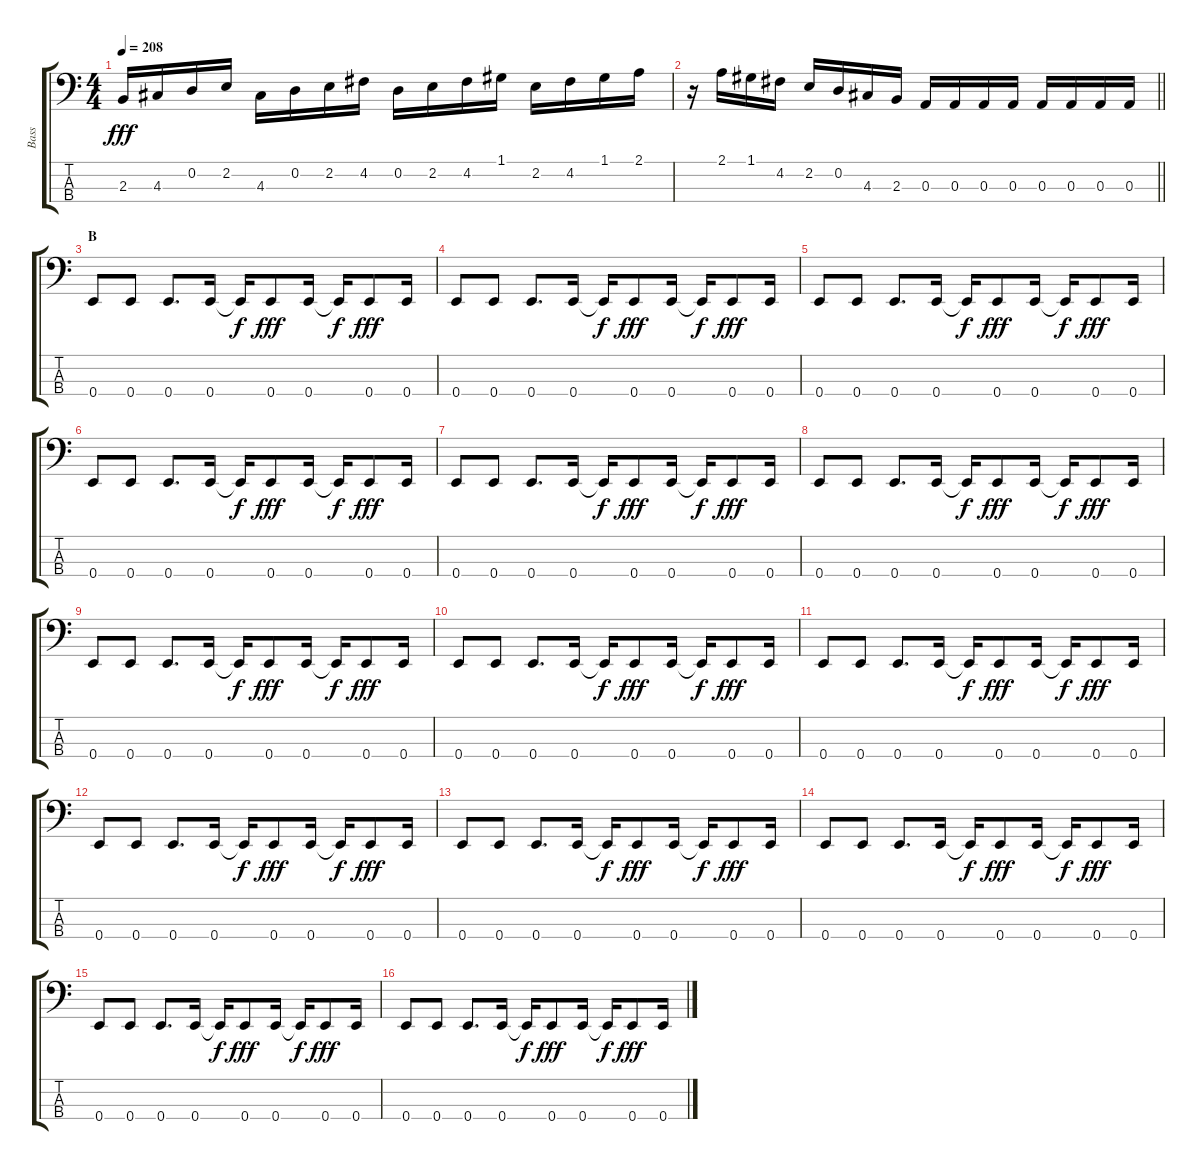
\track ("Bass" "Bass") {instrument electricbassfinger}
\staff {score tabs}
\tuning (G2 D2 A1 E1) {hide}
\ts (4 4)
\tempo 208
\clef f4
\ks c
2.3.16{dy fff} 4.3.16 0.2.16 2.2.16 4.3.16 0.2.16 2.2.16 4.2.16 0.2.16 2.2.16 4.2.16 1.1.16 2.2.16 4.2.16 1.1.16 2.1.16 |
\barLineRight lightlight
r.16 2.1.16 1.1.16 4.2.16 2.2.16 0.2.16 4.3.16 2.3.16 0.3.16 0.3.16 0.3.16 0.3.16 0.3.16 0.3.16 0.3.16 0.3.16 |
\section ("" "B")
0.4.8 0.4.8 0.4.8{d} 0.4.16 0.4{t}.16{dy f} 0.4.8{dy fff} 0.4.16 0.4{t}.16{dy f} 0.4.8{dy fff} 0.4.16 |
0.4.8 0.4.8 0.4.8{d} 0.4.16 0.4{t}.16{dy f} 0.4.8{dy fff} 0.4.16 0.4{t}.16{dy f} 0.4.8{dy fff} 0.4.16 |
0.4.8 0.4.8 0.4.8{d} 0.4.16 0.4{t}.16{dy f} 0.4.8{dy fff} 0.4.16 0.4{t}.16{dy f} 0.4.8{dy fff} 0.4.16 |
0.4.8 0.4.8 0.4.8{d} 0.4.16 0.4{t}.16{dy f} 0.4.8{dy fff} 0.4.16 0.4{t}.16{dy f} 0.4.8{dy fff} 0.4.16 |
0.4.8 0.4.8 0.4.8{d} 0.4.16 0.4{t}.16{dy f} 0.4.8{dy fff} 0.4.16 0.4{t}.16{dy f} 0.4.8{dy fff} 0.4.16 |
0.4.8 0.4.8 0.4.8{d} 0.4.16 0.4{t}.16{dy f} 0.4.8{dy fff} 0.4.16 0.4{t}.16{dy f} 0.4.8{dy fff} 0.4.16 |
0.4.8 0.4.8 0.4.8{d} 0.4.16 0.4{t}.16{dy f} 0.4.8{dy fff} 0.4.16 0.4{t}.16{dy f} 0.4.8{dy fff} 0.4.16 |
0.4.8 0.4.8 0.4.8{d} 0.4.16 0.4{t}.16{dy f} 0.4.8{dy fff} 0.4.16 0.4{t}.16{dy f} 0.4.8{dy fff} 0.4.16 |
0.4.8 0.4.8 0.4.8{d} 0.4.16 0.4{t}.16{dy f} 0.4.8{dy fff} 0.4.16 0.4{t}.16{dy f} 0.4.8{dy fff} 0.4.16 |
0.4.8 0.4.8 0.4.8{d} 0.4.16 0.4{t}.16{dy f} 0.4.8{dy fff} 0.4.16 0.4{t}.16{dy f} 0.4.8{dy fff} 0.4.16 |
0.4.8 0.4.8 0.4.8{d} 0.4.16 0.4{t}.16{dy f} 0.4.8{dy fff} 0.4.16 0.4{t}.16{dy f} 0.4.8{dy fff} 0.4.16 |
0.4.8 0.4.8 0.4.8{d} 0.4.16 0.4{t}.16{dy f} 0.4.8{dy fff} 0.4.16 0.4{t}.16{dy f} 0.4.8{dy fff} 0.4.16 |
0.4.8 0.4.8 0.4.8{d} 0.4.16 0.4{t}.16{dy f} 0.4.8{dy fff} 0.4.16 0.4{t}.16{dy f} 0.4.8{dy fff} 0.4.16 |
0.4.8 0.4.8 0.4.8{d} 0.4.16 0.4{t}.16{dy f} 0.4.8{dy fff} 0.4.16 0.4{t}.16{dy f} 0.4.8{dy fff} 0.4.16
